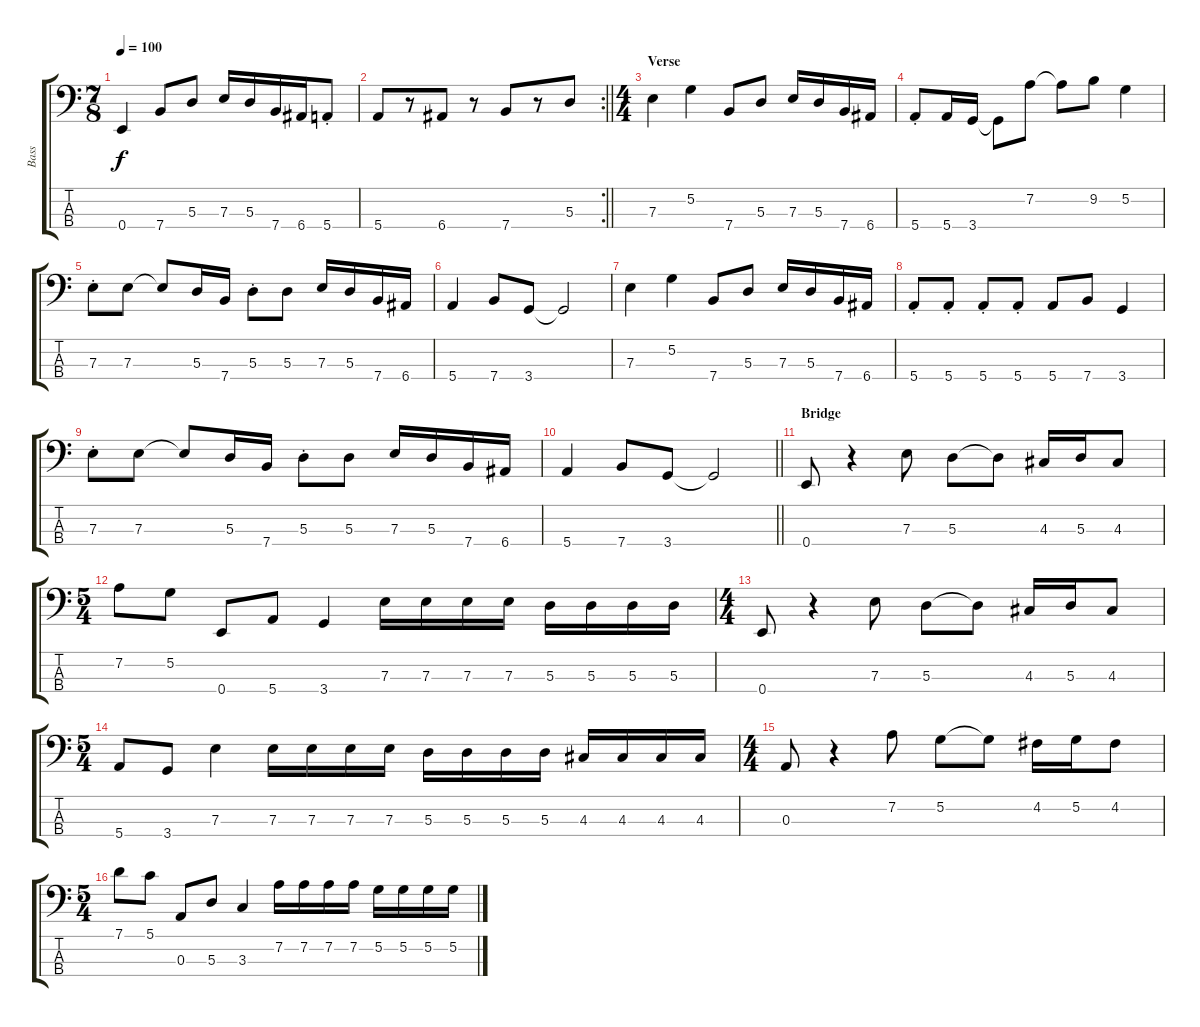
\track ("Bass" "Bass") {instrument electricbassfinger}
\staff {score tabs}
\tuning (G2 D2 A1 E1) {hide}
\ts (7 8)
\tempo 100
\clef f4
\ks c
0.4.4{dy f} 7.4.8 5.3.8 7.3.16 5.3.16 7.4.16 6.4.16 5.4{st}.8 |
\rc 2
\barLineRight lightlight
5.4.8 r.8 6.4.8 r.8 7.4.8 r.8 5.3.8 |
\ts (4 4)
\section ("" "Verse")
7.3.4 5.2.4 7.4.8 5.3.8 7.3.16 5.3.16 7.4.16 6.4.16 |
5.4{st}.8 5.4.16 3.4.16 3.4{t}.8 7.2.8 7.2{t}.8 9.2.8 5.2.4 |
7.3{st}.8 7.3.8 7.3{t}.8 5.3.16 7.4.16 5.3{st}.8 5.3.8 7.3.16 5.3.16 7.4.16 6.4.16 |
5.4.4 7.4.8 3.4.8 3.4{t}.2 |
7.3.4 5.2.4 7.4.8 5.3.8 7.3.16 5.3.16 7.4.16 6.4.16 |
5.4{st}.8 5.4{st}.8 5.4{st}.8 5.4{st}.8 5.4.8 7.4.8 3.4.4 |
7.3{st}.8 7.3.8 7.3{t}.8 5.3.16 7.4.16 5.3{st}.8 5.3.8 7.3.16 5.3.16 7.4.16 6.4.16 |
\barLineRight lightlight
5.4.4 7.4.8 3.4.8 3.4{t}.2 |
\section ("" "Bridge")
0.4.8 r.4 7.3.8 5.3.8 5.3{t}.8 4.3.16 5.3.16 4.3.8 |
\ts (5 4)
7.2.8 5.2.8 0.4.8 5.4.8 3.4.4 7.3.16 7.3.16 7.3.16 7.3.16 5.3.16 5.3.16 5.3.16 5.3.16 |
\ts (4 4)
0.4.8 r.4 7.3.8 5.3.8 5.3{t}.8 4.3.16 5.3.16 4.3.8 |
\ts (5 4)
5.4.8 3.4.8 7.3.4 7.3.16 7.3.16 7.3.16 7.3.16 5.3.16 5.3.16 5.3.16 5.3.16 4.3.16 4.3.16 4.3.16 4.3.16 |
\ts (4 4)
0.3.8 r.4 7.2.8 5.2.8 5.2{t}.8 4.2.16 5.2.16 4.2.8 |
\ts (5 4)
7.1.8 5.1.8 0.3.8 5.3.8 3.3.4 7.2.16 7.2.16 7.2.16 7.2.16 5.2.16 5.2.16 5.2.16 5.2.16
